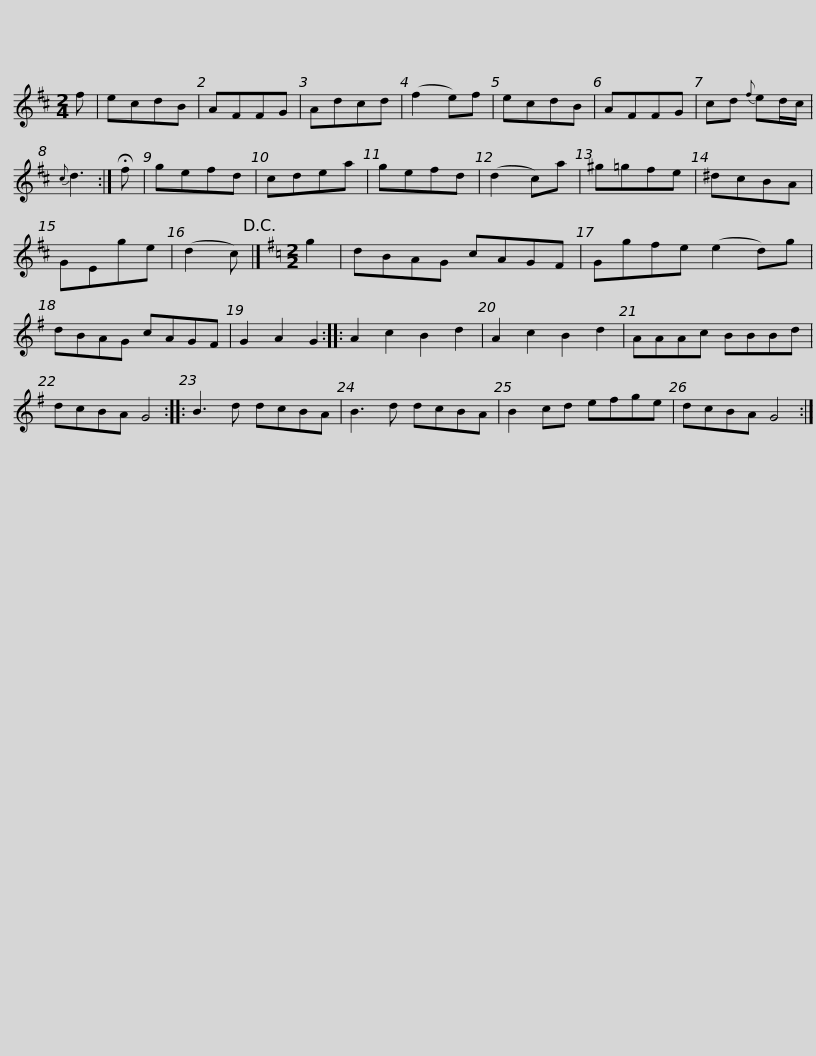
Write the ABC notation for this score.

X:1
L:1/8
M:2/4
I:linebreak $
K:D
V:1 treble
V:1
 f | ecdB | AFFG | Adcd | (f2 e)f | %5
 ecdB | AFFG | cd{f} ed/c/ |{c} d3 :| !fermata!f | %10
 gefd |$ cdea | gefd | (d2 c)a | ^g=gfe | %15
 ^dcBA | GEge | (d2 c)!D.C.! |][K:G][M:2/2] g2 | dBAG cAGF |$ %20
 Ggfe (e2 d)g | dBAG cAGF | G2 A2 G2 :: A2 c2 B2 d2 | A2 c2 B2 d2 | %25
 AAAc BBBd | dcBA G4 ::$ B3 d dcBA | B3 d dcBA | B2 cd efge | %30
 dcBA G4 :| %31
